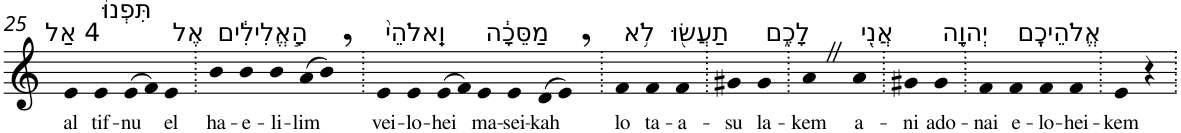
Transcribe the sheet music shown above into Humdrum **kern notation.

**kern	**text
*part1	*part1
*staff1	*staff1
*I"Piano	*
*I'Pno	*
!!LO:PB:g=z
*clefG2	*
*k[]	*
=25	=25
!LO:TX:a:t=4 אַל	!
!	!LO:LY:b
4e	al
!LO:TX:a:t=תִּפְנוּ֙	!
!	!LO:LY:b
4e	tif-
!	!LO:LY:b
(>8e	-nu
8f)	.
!LO:TX:a:t=אֶל	!
!	!LO:LY:b
4e	el
=26.	=26.
!LO:TX:a:t=הָ֣אֱלִילִ֔ים	!
!	!LO:LY:b
4b	ha-
!	!LO:LY:b
4b	-e-
!	!LO:LY:b
4b	-li-
!	!LO:LY:b
(>8a	-lim
8b,)	.
=27.	=27.
!LO:TX:a:t=וֵֽאלֹהֵי֙	!
!	!LO:LY:b
4e	vei-
!	!LO:LY:b
4e	-lo-
!	!LO:LY:b
(>8e	-hei
8f)	.
!LO:TX:a:t=מַסֵּכָ֔ה	!
!	!LO:LY:b
4e	ma-
!	!LO:LY:b
4e	-sei-
!	!LO:LY:b
(>8d	-kah
8e,)	.
=28.	=28.
!LO:TX:a:t=לֹ֥א	!
!	!LO:LY:b
4f	lo
!LO:TX:a:t=תַעֲשׂ֖וּ	!
!	!LO:LY:b
4f	ta-
!	!LO:LY:b
4f	-a-
=29.	=29.
!	!LO:LY:b
4g#X	-su
!LO:TX:a:t=לָכֶ֑ם	!
!	!LO:LY:b
4g#	la-
=30.	=30.
!	!LO:LY:b
4aZ	-kem
!LO:TX:a:t=אֲנִ֖י	!
!	!LO:LY:b
4a	a-
=31.	=31.
!	!LO:LY:b
4g#X	-ni
!LO:TX:a:t=יְהוָ֥ה	!
!	!LO:LY:b
4g#	ado-
=32.	=32.
!	!LO:LY:b
4f	-nai
!LO:TX:a:t=אֱלֹהֵיכֶֽם	!
!	!LO:LY:b
4f	e-
!	!LO:LY:b
4f	-lo-
!	!LO:LY:b
4f	-hei-
=33.	=33.
!	!LO:LY:b
4e	-kem
4r	.
=.	=.
*-	*-
